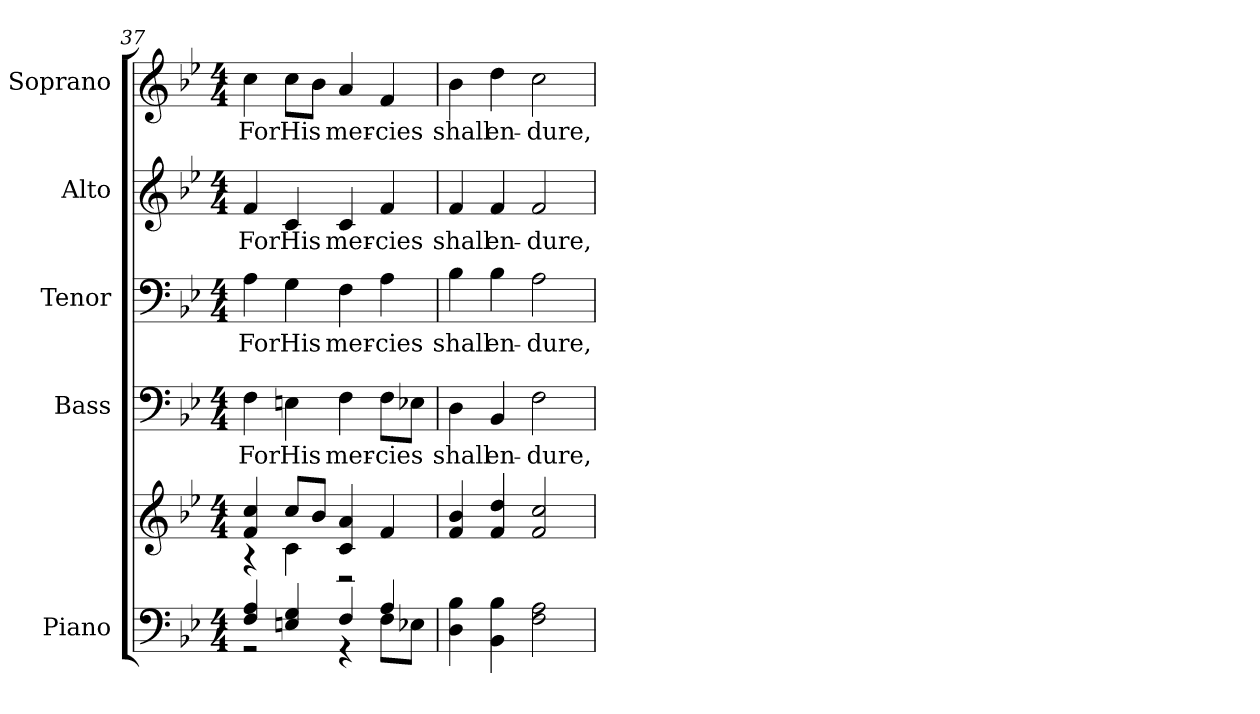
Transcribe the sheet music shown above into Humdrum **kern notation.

**kern	**kern	**kern	**text	**kern	**text	**kern	**text	**kern	**text
*part5	*part5	*part4	*part4	*part3	*part3	*part2	*part2	*part1	*part1
*staff6	*staff5	*staff4	*staff4	*staff3	*staff3	*staff2	*staff2	*staff1	*staff1
*I"Piano	*	*I"Bass	*	*I"Tenor	*	*I"Alto	*	*I"Soprano	*
*I'Pno.	*	*I'B.	*	*I'T.	*	*I'A.	*	*I'S.	*
!!LO:PB:g=z
*clefF4	*clefG2	*clefF4	*	*clefF4	*	*clefG2	*	*clefG2	*
*k[b-e-]	*k[b-e-]	*k[b-e-]	*	*k[b-e-]	*	*k[b-e-]	*	*k[b-e-]	*
*B-:	*B-:	*B-:	*	*B-:	*	*B-:	*	*B-:	*
*M4/4	*M4/4	*M4/4	*	*M4/4	*	*M4/4	*	*M4/4	*
=37	=37	=37	=37	=37	=37	=37	=37	=37	=37
*^	*^	*	*	*	*	*	*	*	*
!	!	!	!	!	!LO:LY:b:color=#000000	!	!	!	!	!	!
!	!	!	!	!	!	!	!LO:LY:b:color=#000000	!	!	!	!
!	!	!	!	!	!	!	!	!	!LO:LY:b:color=#000000	!	!
!	!	!	!	!	!	!	!	!	!	!	!LO:LY:b:color=#000000
4Fi/ 4Ai	2r	4fi/ 4cci	4r	4Fi\	For	4Ai\	For	4fi/	For	4cci\	For
!	!	!	!	!	!LO:LY:b:color=#000000	!	!	!	!	!	!
!	!	!	!	!	!	!	!LO:LY:b:color=#000000	!	!	!	!
!	!	!	!	!	!	!	!	!	!LO:LY:b:color=#000000	!	!
!	!	!	!	!	!	!	!	!	!	!	!LO:LY:b:color=#000000
4Eni/ 4Gi	.	8cci/L	4ci\	4Eni\	His	4Gi\	His	4ci/	His	8cci\L	His
.	.	8b-i/J	.	.	.	.	.	.	.	8b-i\J	.
!	!	!	!	!	!LO:LY:b:color=#000000	!	!	!	!	!	!
!	!	!	!	!	!	!	!LO:LY:b:color=#000000	!	!	!	!
!	!	!	!	!	!	!	!	!	!LO:LY:b:color=#000000	!	!
!	!	!	!	!	!	!	!	!	!	!	!LO:LY:b:color=#000000
4Fi/	4r	4ci/ 4ai	2r	4Fi\	mer-	4Fi\	mer-	4ci/	mer-	4ai/	mer-
!	!	!	!	!	!LO:LY:b:color=#000000	!	!	!	!	!	!
!	!	!	!	!	!	!	!LO:LY:b:color=#000000	!	!	!	!
!	!	!	!	!	!	!	!	!	!LO:LY:b:color=#000000	!	!
!	!	!	!	!	!	!	!	!	!	!	!LO:LY:b:color=#000000
4Ai/	8Fi\L	4fi/	.	8Fi\L	-cies	4Ai\	-cies	4fi/	-cies	4fi/	-cies
.	8E-Xi\J	.	.	8E-Xi\J	.	.	.	.	.	.	.
*v	*v	*	*	*	*	*	*	*	*	*	*
*	*v	*v	*	*	*	*	*	*	*	*
=38	=38	=38	=38	=38	=38	=38	=38	=38	=38
*^	*	*	*	*	*	*	*	*	*
!	!	!	!	!LO:LY:b:color=#000000	!	!	!	!	!	!
*v	*v	*	*	*	*	*	*	*	*	*
*^	*	*	*	*	*	*	*	*	*
!	!	!	!	!	!	!LO:LY:b:color=#000000	!	!	!	!
*v	*v	*	*	*	*	*	*	*	*	*
*^	*	*	*	*	*	*	*	*	*
!	!	!	!	!	!	!	!	!LO:LY:b:color=#000000	!	!
*v	*v	*	*	*	*	*	*	*	*	*
*^	*	*	*	*	*	*	*	*	*
!	!	!	!	!	!	!	!	!	!	!LO:LY:b:color=#000000
*v	*v	*	*	*	*	*	*	*	*	*
4Di\ 4B-i	4fi/ 4b-i	4Di\	shall	4B-i\	shall	4fi/	shall	4b-i\	shall
!	!	!	!LO:LY:b:color=#000000	!	!	!	!	!	!
!	!	!	!	!	!LO:LY:b:color=#000000	!	!	!	!
!	!	!	!	!	!	!	!LO:LY:b:color=#000000	!	!
!	!	!	!	!	!	!	!	!	!LO:LY:b:color=#000000
4BB-i\ 4B-i	4fi/ 4ddi	4BB-i/	en-	4B-i\	en-	4fi/	en-	4ddi\	en-
!	!	!	!LO:LY:b:color=#000000	!	!	!	!	!	!
!	!	!	!	!	!LO:LY:b:color=#000000	!	!	!	!
!	!	!	!	!	!	!	!LO:LY:b:color=#000000	!	!
!	!	!	!	!	!	!	!	!	!LO:LY:b:color=#000000
2Fi\ 2Ai	2fi/ 2cci	2Fi\	-dure,	2Ai\	-dure,	2fi/	-dure,	2cci\	-dure,
=	=	=	=	=	=	=	=	=	=
*-	*-	*-	*-	*-	*-	*-	*-	*-	*-
